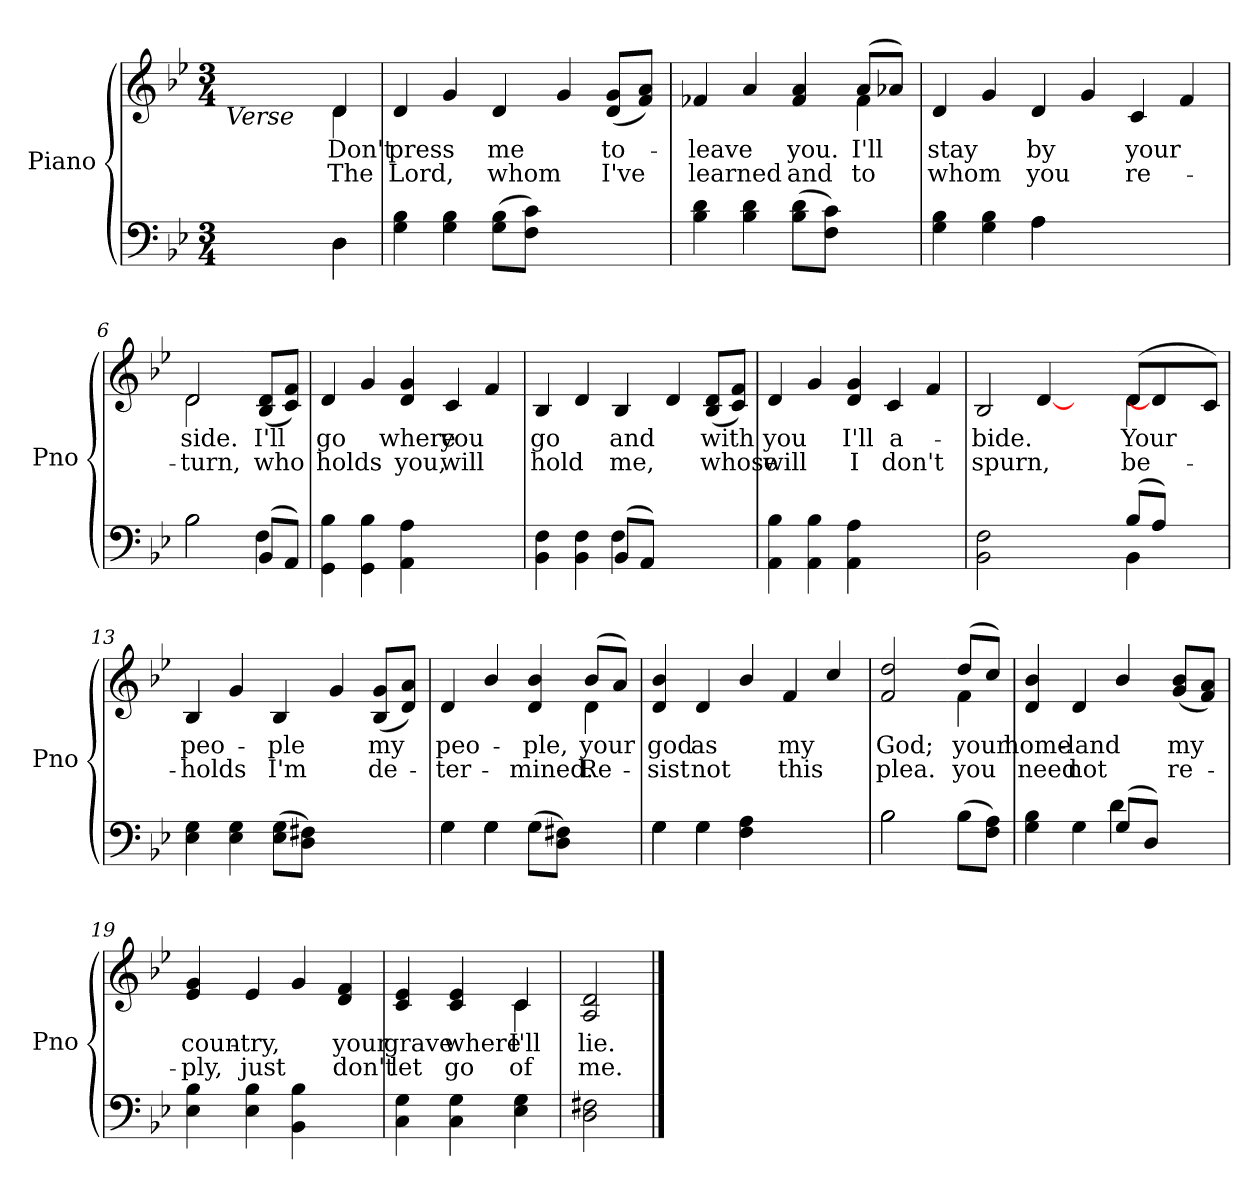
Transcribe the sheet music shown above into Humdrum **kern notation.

**kern	**kern	**text	**text
*part2	*part1	*part1	*part1
*staff2	*staff1	*staff1	*staff1
*I"Piano	*I"Piano	*	*
*I'Pno	*I'Pno	*	*
*clefF4	*clefG2	*	*
*k[b-e-]	*k[b-e-]	*	*
*M3/4	*M3/4	*	*
=1	=1	=1	=1
!	!LO:TX:b:i:t=Verse	!	!
2.ryy	2.ryy	.	.
=2-	=2-	=2-	=2-
*^	*^	*	*
!	!	!	!	!LO:LY:b	!LO:LY:b
4D\	4D\	4d/	4d\	Don't	The
=3	=3	=3	=3	=3	=3
!	!	!	!	!LO:LY:b	!LO:LY:b
*v	*v	*	*	*	*
*	*v	*v	*	*
4G\ 4B-\	4d/	press	Lord,
4G\ 4B-\	4g/	.	.
!	!	!LO:LY:b	!LO:LY:b
(8G\ 8B-\L	4d/	me	whom
8F\ 8c\J)	.	.	.
2ryy	4g/	.	.
!	!	!LO:LY:b	!LO:LY:b
.	(8d/ 8g/L	to-	I've
.	8f/ 8a/J)	.	.
=4	=4	=4	=4
!	!	!LO:LY:b	!LO:LY:b
*	*^	*	*
4B-\ 4d\	4f-X/	2.ryy	-leave	learned
4B-\ 4d\	4a/	.	.	.
!	!	!	!LO:LY:b	!LO:LY:b
(8B-\ 8d\L	4f-/ 4a/	.	you.	and
8F\ 8c\J)	.	.	.	.
!	!	!	!LO:LY:b	!LO:LY:b
4ryy	(8a/L	4f-\	I'll	to
.	8a-X/J)	.	.	.
*	*v	*v	*	*
=5	=5	=5	=5
*^	*	*	*
!	!	!	!LO:LY:b	!LO:LY:b
4G\ 4B-\	2ryy	4d/	stay	whom
4G\ 4B-\	.	4g/	.	.
!	!	!	!LO:LY:b	!LO:LY:b
4A\	4A\	4d/	by	you
2.ryy	2.ryy	4g/	.	.
!	!	!	!LO:LY:b	!LO:LY:b
.	.	4c/	your	re-
.	.	4f/	.	.
=6	=6	=6	=6	=6
!	!	!	!LO:LY:b	!LO:LY:b
*	*	*^	*	*
2B-\	2B-\	2d/	2d\	side.	-turn,
!!LO:LB:g=z
=7-	=7-	=7-	=7-	=7-	=7-
!	!	!	!	!LO:LY:b	!LO:LY:b
*	*	*v	*v	*	*
(8BB-/L	4F\	(8B-/ 8d/L	I'll	who
8AA/J)	.	8c/ 8f/J)	.	.
*v	*v	*	*	*
=8	=8	=8	=8
!	!	!LO:LY:b	!LO:LY:b
4GG\ 4B-\	4d/	go	holds
4GG\ 4B-\	4g/	.	.
!	!	!LO:LY:b	!LO:LY:b
4AA\ 4A\	4d/ 4g/	where	you,
!	!	!LO:LY:b	!LO:LY:b
2ryy	4c/	you	will
.	4f/	.	.
=9	=9	=9	=9
*^	*	*	*
!	!	!	!LO:LY:b	!LO:LY:b
4BB-\ 4F\	2ryy	4B-/	go	hold
4BB-\ 4F\	.	4d/	.	.
!	!	!	!LO:LY:b	!LO:LY:b
(8BB-/L	4F\	4B-/	and	me,
8AA/J)	.	.	.	.
2ryy	2ryy	4d/	.	.
!	!	!	!LO:LY:b	!LO:LY:b
.	.	(8B-/ 8d/L	with	whose
.	.	8c/ 8f/J)	.	.
*v	*v	*	*	*
=10	=10	=10	=10
!	!	!LO:LY:b	!LO:LY:b
4AA\ 4B-\	4d/	you	will
4AA\ 4B-\	4g/	.	.
!	!	!LO:LY:b	!LO:LY:b
4AA\ 4A\	4d/ 4g/	I'll	I
!	!	!LO:LY:b	!LO:LY:b
2ryy	4c/	a-	don't
.	4f/	.	.
=11	=11	=11	=11
!	!	!LO:LY:b	!LO:LY:b
2BB-\ 2F\	2B-/	-bide.	spurn,
2ryy	[4d/	.	.
.	4ryy	.	.
!!LO:LB:g=z
=12-	=12-	=12-	=12-
*^	*	*	*
!	!	!	!LO:LY:b	!LO:LY:b
*	*	*^	*	*
(8B-/L	4BB-\	(8d/L	4d\	Your	be-
8A/J)	.	4d/]	.	.	.
4ryy	4ryy	.	4ryy	.	.
.	.	8c/J)	.	.	.
*v	*v	*	*	*	*
*	*v	*v	*	*
=13	=13	=13	=13
!	!	!LO:LY:b	!LO:LY:b
4E-\ 4G\	4B-/	peo-	-holds
4E-\ 4G\	4g/	.	.
!	!	!LO:LY:b	!LO:LY:b
(8E-\ 8G\L	4B-/	-ple	I'm
8D\ 8F#X\J)	.	.	.
2ryy	4g/	.	.
!	!	!LO:LY:b	!LO:LY:b
.	(8B-/ 8g/L	my	de-
.	8d/ 8a/J)	.	.
=14	=14	=14	=14
*^	*	*	*
!	!	!	!LO:LY:b	!LO:LY:b
*	*	*^	*	*
4G\	4G\	4d/	2.ryy	peo-	-ter-
4G\	4G\	4b-/	.	.	.
!	!	!	!	!LO:LY:b	!LO:LY:b
(8G\L	4ryy	4d/ 4b-/	.	-ple,	-mined.
8D\ 8F#X\J)	.	.	.	.	.
!	!	!	!	!LO:LY:b	!LO:LY:b
4ryy	4ryy	(8b-/L	4d\	your	Re-
.	.	8a/J)	.	.	.
*	*	*v	*v	*	*
=15	=15	=15	=15	=15
!	!	!	!LO:LY:b	!LO:LY:b
4G\	4G\	4d/ 4b-/	god	-sist
!	!	!	!LO:LY:b	!LO:LY:b
4G\	4G\	4d/	as	not
4F\ 4A\	2ryy	4b-/	.	.
!	!	!	!LO:LY:b	!LO:LY:b
2ryy	.	4f/	my	this
.	4ryy	4cc/	.	.
=16	=16	=16	=16	=16
!	!	!	!LO:LY:b	!LO:LY:b
2B-\	2B-\	2f/ 2dd/	God;	plea.
!!LO:LB:g=z
=17-	=17-	=17-	=17-	=17-
!	!	!	!LO:LY:b	!LO:LY:b
*v	*v	*^	*	*
(8B-\L	(8dd/L	4f\	your	you
8F\ 8A\J)	8cc/J)	.	.	.
*	*v	*v	*	*
=18	=18	=18	=18
*^	*	*	*
!	!	!	!LO:LY:b	!LO:LY:b
4G\ 4B-\	2ryy	4d/ 4b-/	home-	need
!	!	!	!LO:LY:b	!LO:LY:b
4G\	.	4d/	-land	not
(8G/L	4d\	4b-/	.	.
8D/J)	.	.	.	.
!	!	!	!LO:LY:b	!LO:LY:b
4ryy	4ryy	(8g/ 8b-/L	my	re-
.	.	8f/ 8a/J)	.	.
*v	*v	*	*	*
=19	=19	=19	=19
!	!	!LO:LY:b	!LO:LY:b
4E-\ 4B-\	4e-/ 4g/	coun-	-ply,
!	!	!LO:LY:b	!LO:LY:b
4E-\ 4B-\	4e-/	-try,	just
4BB-\ 4B-\	4g/	.	.
!	!	!LO:LY:b	!LO:LY:b
4ryy	4d/ 4f/	your	don't
=20	=20	=20	=20
!	!	!LO:LY:b	!LO:LY:b
*	*^	*	*
4C\ 4G\	4c/ 4e-/	2ryy	grave	let
!	!	!	!LO:LY:b	!LO:LY:b
4C\ 4G\	4c/ 4e-/	.	where	go
!	!	!	!LO:LY:b	!LO:LY:b
4E-\ 4G\	4c/	4c\	I'll	of
=21	=21	=21	=21	=21
!	!	!	!LO:LY:b	!LO:LY:b
*	*v	*v	*	*
2D\ 2F#X\	2A/ 2d/	lie.	me.
==	==	==	==
*-	*-	*-	*-
